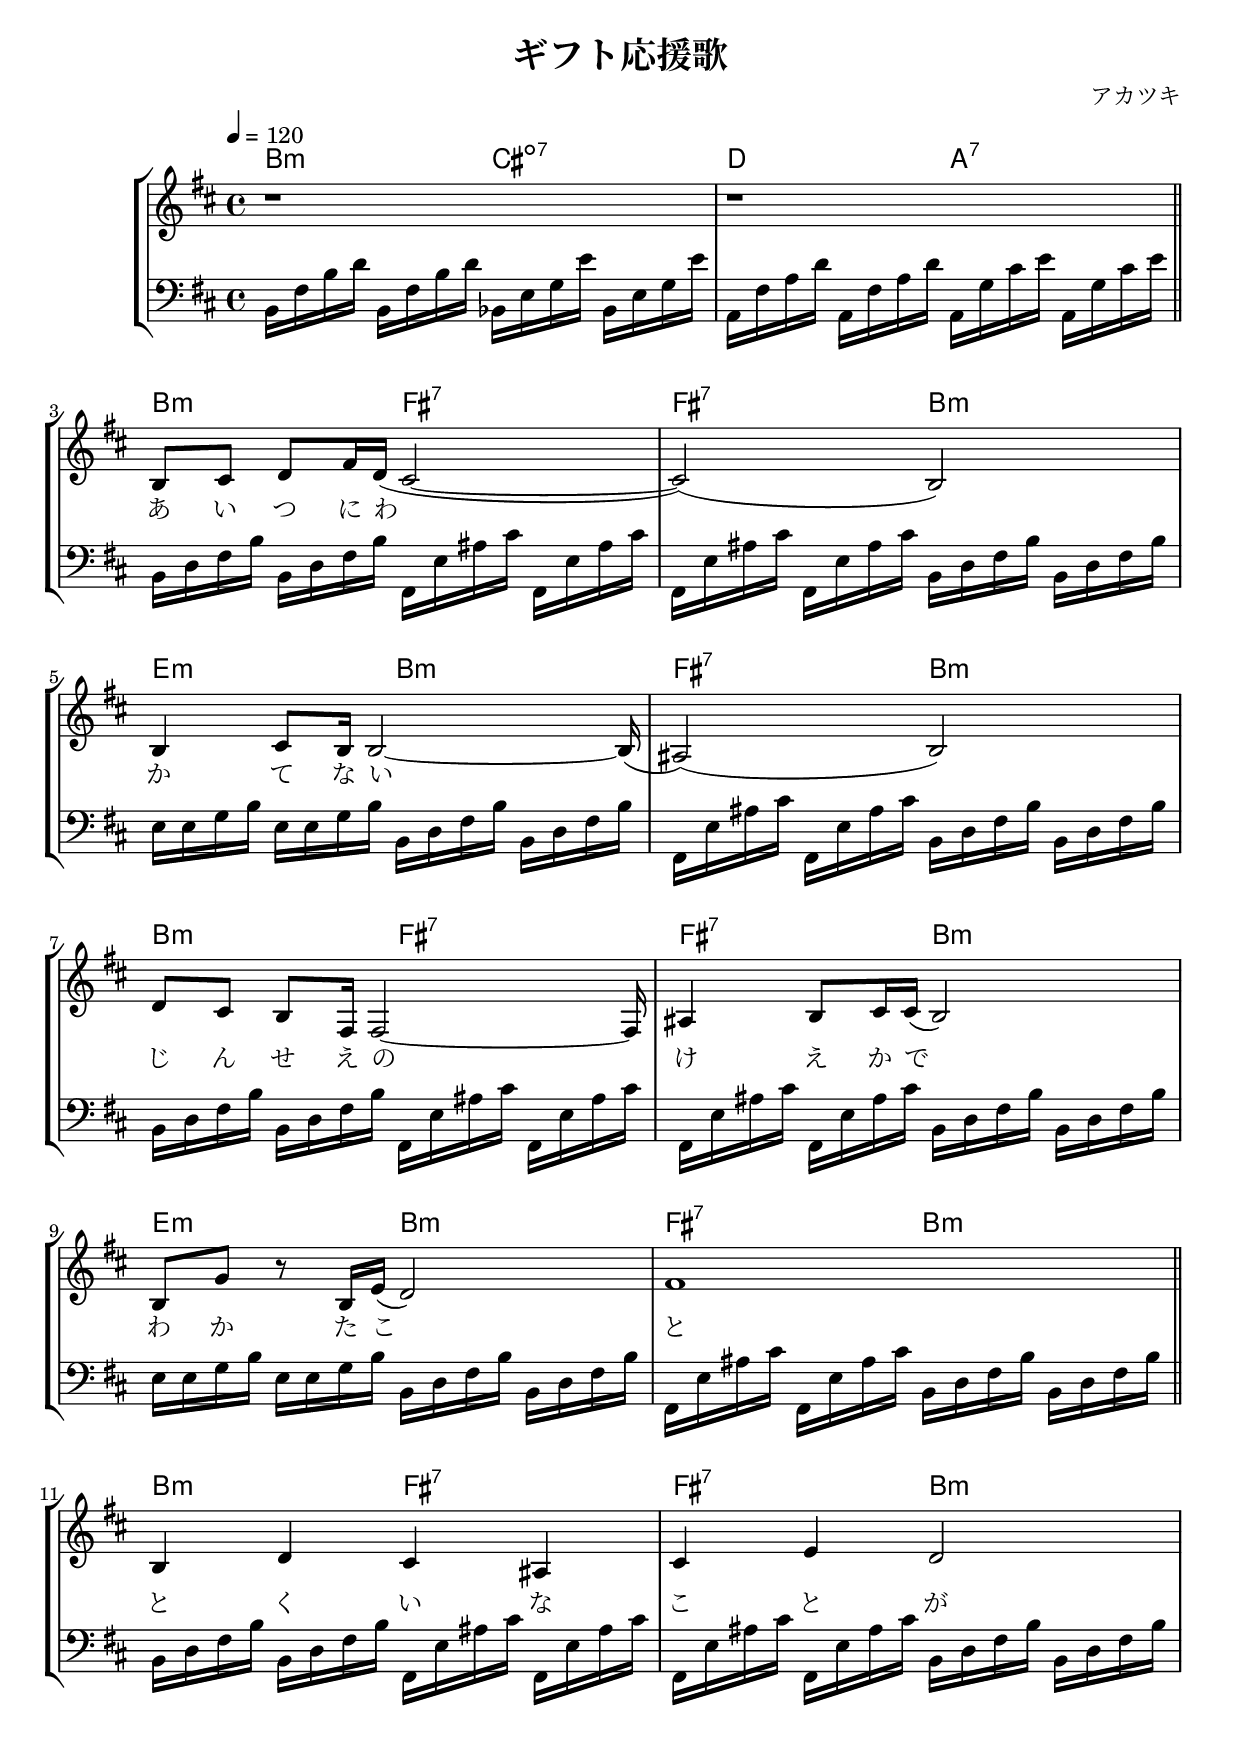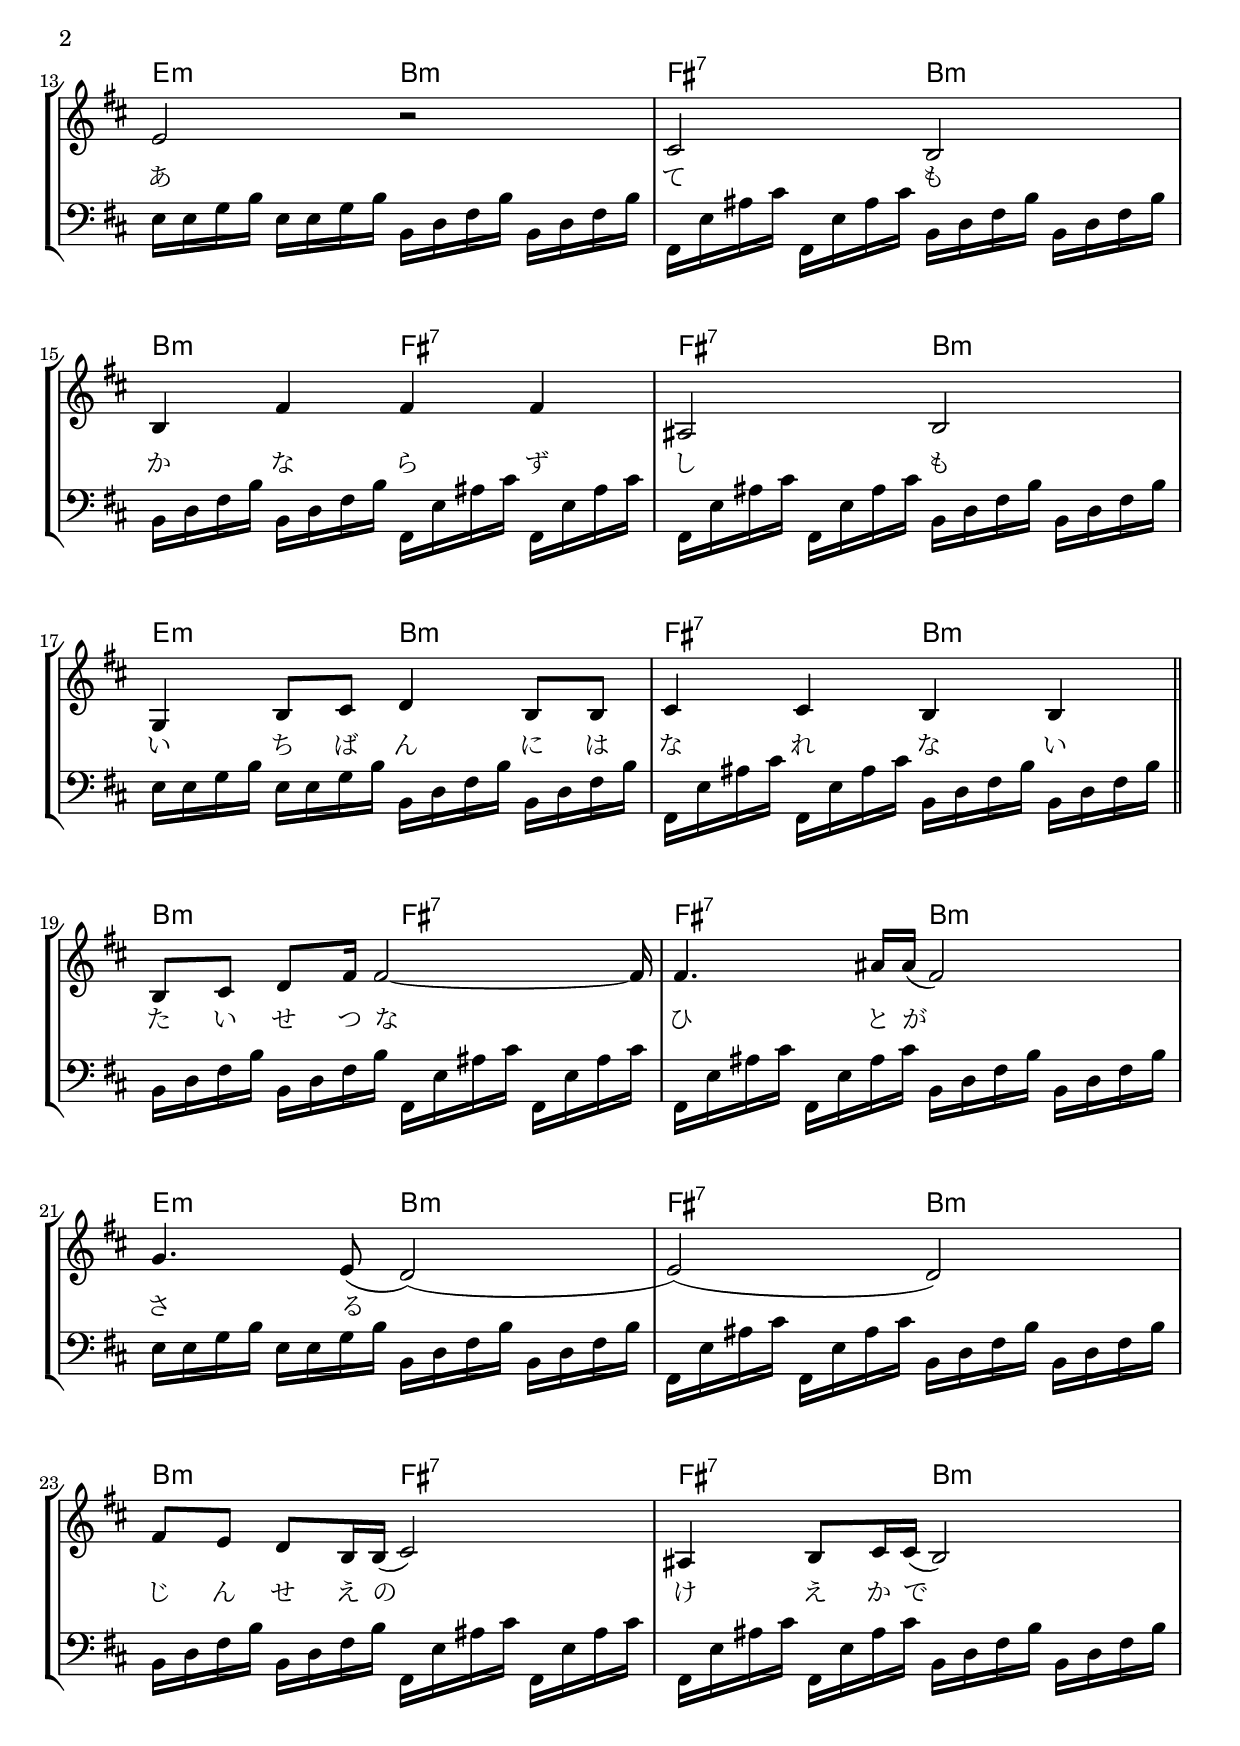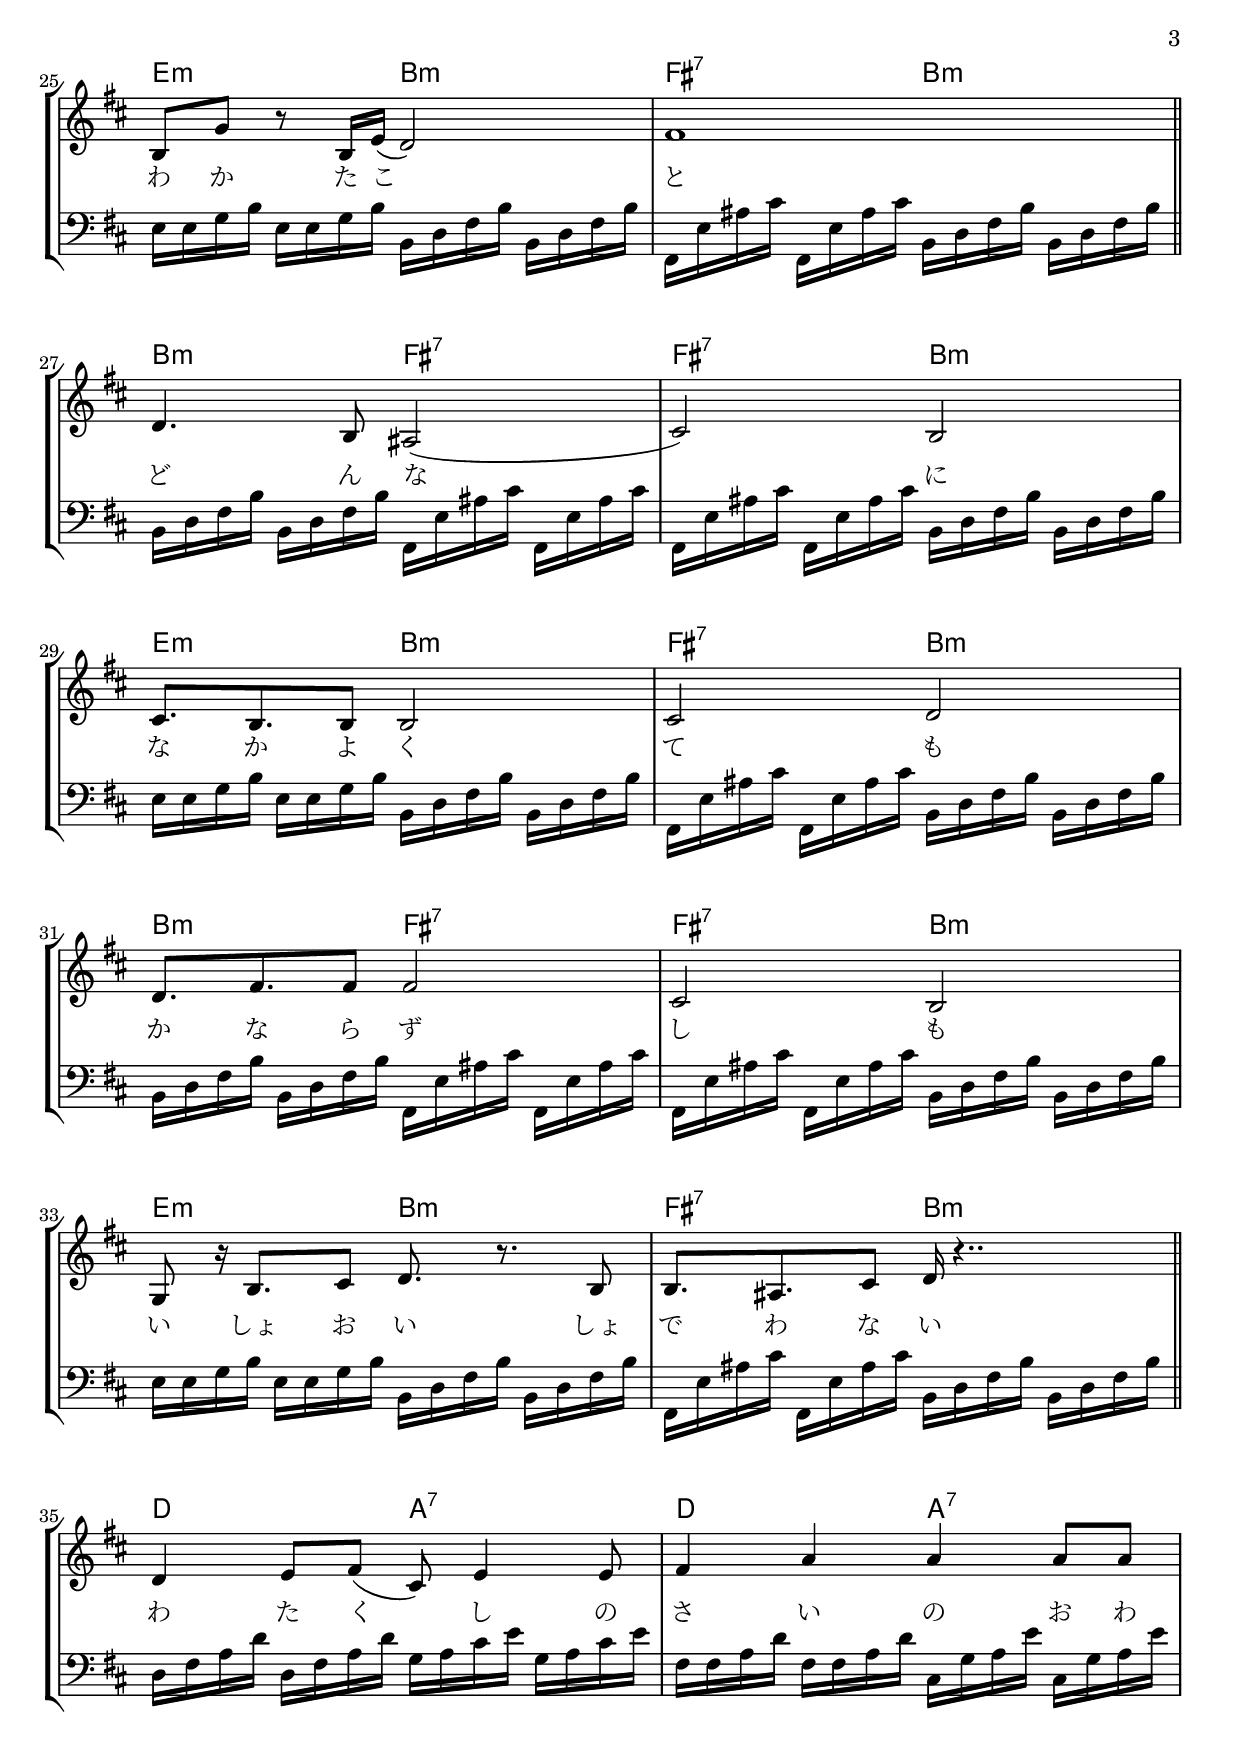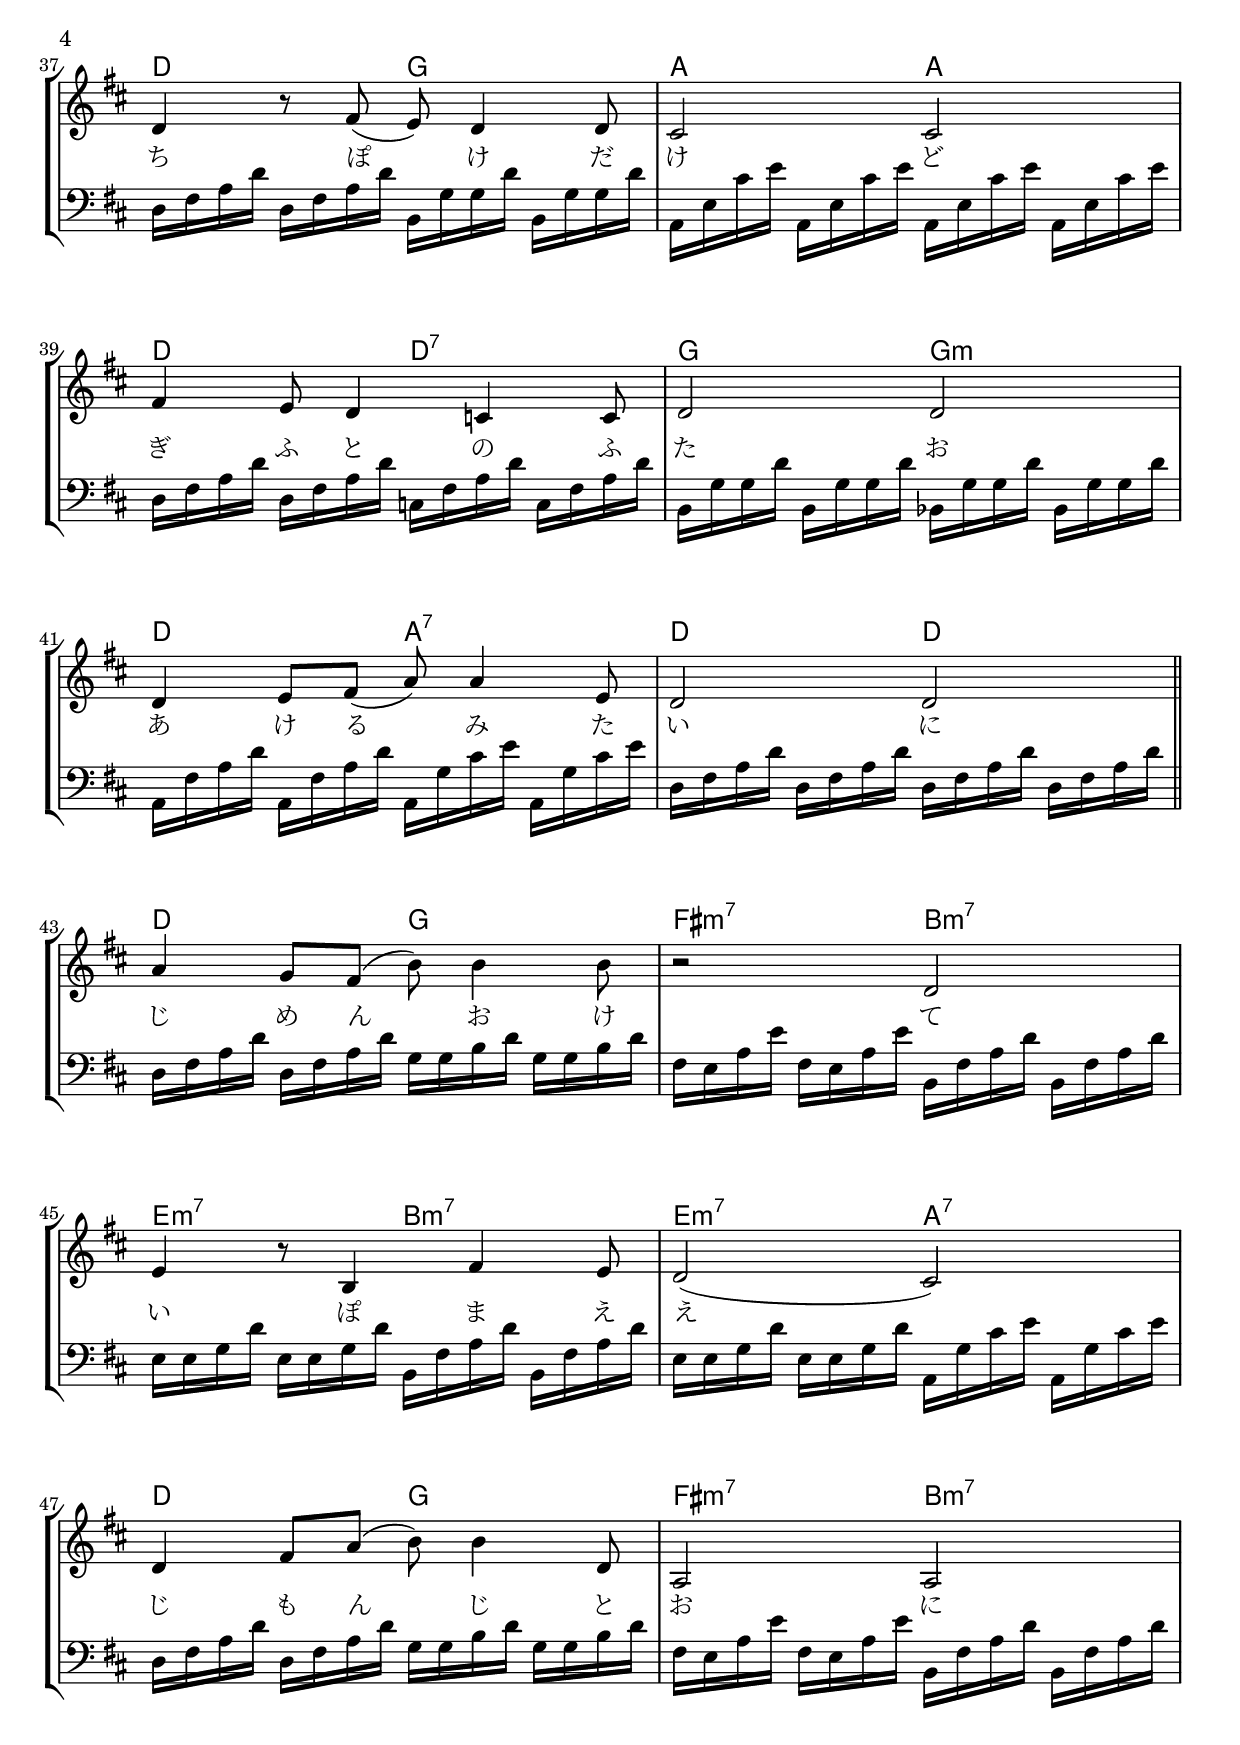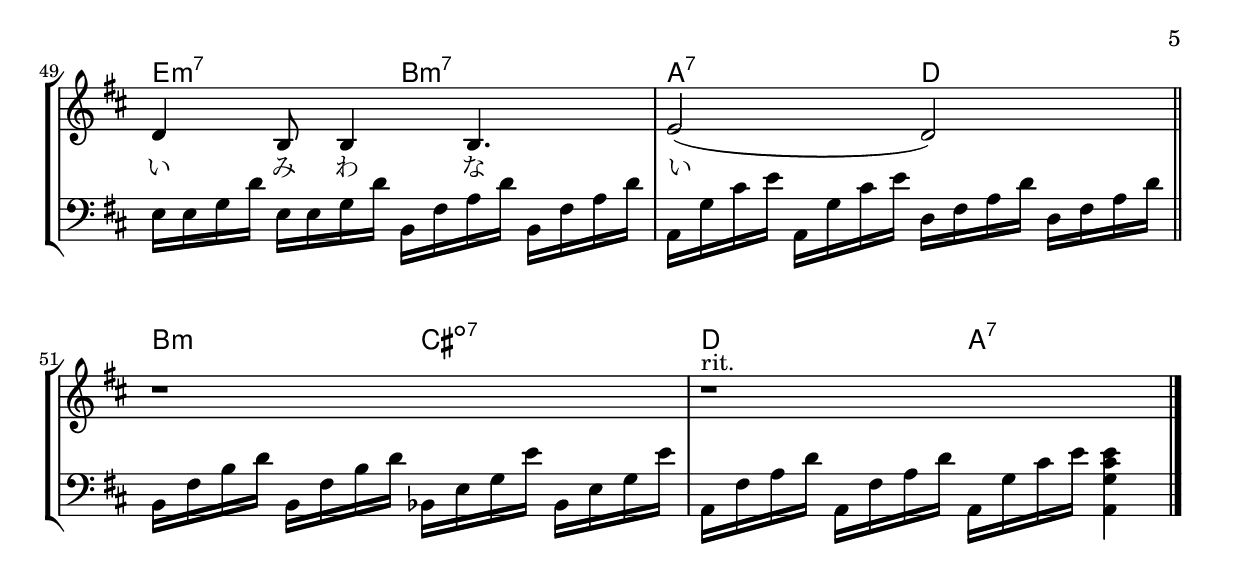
\version "2.12.1"

\header {
	title = \markup {ギフト応援歌}
	composer = \markup \center-column {アカツキ}
}

harmony = \chordmode {
	b2:m cis:dim7 d a:7 

	b:m fis:7 fis:7 b:m e:m b:m fis:7 b:m b:m fis:7 fis:7 b:m e:m b:m fis:7 b:m 

	b:m fis:7 fis:7 b:m e:m b:m fis:7 b:m b:m fis:7 fis:7 b:m e:m b:m fis:7 b:m 

	b:m fis:7 fis:7 b:m e:m b:m fis:7 b:m b:m fis:7 fis:7 b:m e:m b:m fis:7 b:m 

	b:m fis:7 fis:7 b:m e:m b:m fis:7 b:m b:m fis:7 fis:7 b:m e:m b:m fis:7 b:m 

	d a:7 d a:7 d g a a d d:7 g g:m d a:7 d d 

	d g fis:min7 b:min7 e:min7 b:min7 e:min7 a:7 d g fis:min7 b:min7 e:min7 b:min7 a:7 d 

	b:m cis:dim7 d a:7 
}

melody = {
	\key d \major
	\tempo 4 = 120
	r1 | r1   
	\set Staff.midiInstrument = #"mmi0.34"
	 b8  cis'8  d'8  fis'16  d'16  (cis'2~ 
	cis'2)  (b2) 
	b4  cis'8  b16  b2~b16 
	(ais2)  (b2) 
	d'8  cis'8  b8  fis16  fis2~fis16 
	ais4  b8  cis'16  cis'16  (b2) 
	b8  g'8  r8  b16  e'16  (d'2) 
	fis'1
	\set Staff.midiInstrument = #"mmi0.34"
	 b4  d'4  cis'4  ais4 
	cis'4  e'4  d'2 
	e'2  r2 
	cis'2  b2 
	b4  fis'4  fis'4  fis'4 
	ais2  b2 
	g4  b8  cis'8  d'4  b8  b8 
	cis'4  cis'4  b4  b4
	\set Staff.midiInstrument = #"mmi0.34"
	 b8  cis'8  d'8  fis'16  fis'2~fis'16 
	fis'4.  ais'16  ais'16  (fis'2) 
	g'4.  e'8  (d'2) 
	(e'2)  (d'2) 
	fis'8  e'8  d'8  b16  b16  (cis'2) 
	ais4  b8  cis'16  cis'16  (b2) 
	b8  g'8  r8  b16  e'16  (d'2) 
	fis'1
	\set Staff.midiInstrument = #"mmi0.34"
	 d'4.  b8  ais2 
	(cis'2)  b2 
	cis'8.  b8.  b8  b2 
	cis'2  d'2 
	d'8.  fis'8.  fis'8  fis'2 
	cis'2  b2 
	g8  r16  b8.  cis'8  d'8.  r8.  b8 
	b8.  ais8.  cis'8  d'16  	r4.. 	\set Staff.midiInstrument = #"mmi0.34"
	 d'4  e'8  fis'8  (cis'8)  e'4  e'8 
	fis'4  a'4  a'4  a'8  a'8 
	d'4  r8  fis'8  (e'8)  d'4  d'8 
	cis'2  cis'2 
	fis'4  e'8  d'4  c'4  c'8 
	d'2  d'2 
	d'4  e'8  fis'8  (a'8)  a'4  e'8 
	d'2  d'2
	\set Staff.midiInstrument = #"mmi0.34"
	 a'4  g'8  fis'8  (b'8)  b'4  b'8 
	r2  d'2 
	e'4  r8  b4  fis'4  e'8 
	d'2  (cis'2) 
	d'4  fis'8  a'8  (b'8)  b'4  d'8 
	a2  a2 
	d'4  b8  b4  b4. 
	e'2  (d'2)
	r1 | r1^"rit." \bar "|."
}

words = \lyricmode {
	
	あ  い  つ  に  わ  か  て  な  い  じ  ん  せ  え  の  け  え  か  で  わ  か  た  こ  と  
	と  く  い  な  こ  と  が  あ  て  も  か  な  ら  ず  し  も  い  ち  ば  ん  に  は  な  れ  な  い  
	た  い  せ  つ  な  ひ  と  が  さ  る  じ  ん  せ  え  の  け  え  か  で  わ  か  た  こ  と  
	ど  ん  な  に  な  か  よ  く  て  も  か  な  ら  ず  し  も  い  しょ  お  い  しょ  で  わ  な  い  
	わ  た  く  し  の  さ  い  の  お  わ  ち  ぽ  け  だ  け  ど  ぎ  ふ  と  の  ふ  た  お  あ  け  る  み  た  い  に  
	じ  め  ん  お  け  て  い  ぽ  ま  え  え  じ  も  ん  じ  と  お  に  い  み  わ  な  い  
	
}

tempochange = {
	\tempo 4 = 120
	r1 | r1 \bar "||"
	\tempo 4 = 120
	r1 | r1 | r1 | r1 | r1 | r1 | r1 | r1 \bar "||"
	\tempo 4 = 120
	r1 | r1 | r1 | r1 | r1 | r1 | r1 | r1 \bar "||"
	\tempo 4 = 120
	r1 | r1 | r1 | r1 | r1 | r1 | r1 | r1 \bar "||"
	\tempo 4 = 120
	r1 | r1 | r1 | r1 | r1 | r1 | r1 | r1 \bar "||"
	\tempo 4 = 120
	r1 | r1 | r1 | r1 | r1 | r1 | r1 | r1 \bar "||"
	\tempo 4 = 120
	r1 | r1 | r1 | r1 | r1 | r1 | r1 | r1 \bar "||"
	\tempo 4 = 120
	r1 | \tempo 4 = 90 r2 \tempo 4 = 80 r2 \bar "|."
}

mainacc = {
	\clef bass
	\set Staff.midiInstrument = #"Bagpipe"
	\key d \major
	\tempo 4 = 120
	b,16 fis b d' b, fis b d'
	bes,16 e g e' bes, e g e'
	a,16 fis a d' a, fis a d'
	a,16 g cis' e' a, g cis' e'
	\bar "||"

	\set Staff.midiInstrument = #"Bagpipe"
	b,16 d fis b b, d fis b
	fis,16 e ais cis' fis, e ais cis'
	fis,16 e ais cis' fis, e ais cis'
	b,16 d fis b b, d fis b
	e16 e g b e e g b
	b,16 d fis b b, d fis b
	fis,16 e ais cis' fis, e ais cis'
	b,16 d fis b b, d fis b
	b,16 d fis b b, d fis b
	fis,16 e ais cis' fis, e ais cis'
	fis,16 e ais cis' fis, e ais cis'
	b,16 d fis b b, d fis b
	e16 e g b e e g b
	b,16 d fis b b, d fis b
	fis,16 e ais cis' fis, e ais cis'
	b,16 d fis b b, d fis b
	\bar "||"

	\set Staff.midiInstrument = #"Bagpipe"
	b,16 d fis b b, d fis b
	fis,16 e ais cis' fis, e ais cis'
	fis,16 e ais cis' fis, e ais cis'
	b,16 d fis b b, d fis b
	e16 e g b e e g b
	b,16 d fis b b, d fis b
	fis,16 e ais cis' fis, e ais cis'
	b,16 d fis b b, d fis b
	b,16 d fis b b, d fis b
	fis,16 e ais cis' fis, e ais cis'
	fis,16 e ais cis' fis, e ais cis'
	b,16 d fis b b, d fis b
	e16 e g b e e g b
	b,16 d fis b b, d fis b
	fis,16 e ais cis' fis, e ais cis'
	b,16 d fis b b, d fis b
	\bar "||"

	\set Staff.midiInstrument = #"Bagpipe"
	b,16 d fis b b, d fis b
	fis,16 e ais cis' fis, e ais cis'
	fis,16 e ais cis' fis, e ais cis'
	b,16 d fis b b, d fis b
	e16 e g b e e g b
	b,16 d fis b b, d fis b
	fis,16 e ais cis' fis, e ais cis'
	b,16 d fis b b, d fis b
	b,16 d fis b b, d fis b
	fis,16 e ais cis' fis, e ais cis'
	fis,16 e ais cis' fis, e ais cis'
	b,16 d fis b b, d fis b
	e16 e g b e e g b
	b,16 d fis b b, d fis b
	fis,16 e ais cis' fis, e ais cis'
	b,16 d fis b b, d fis b
	\bar "||"

	\set Staff.midiInstrument = #"Bagpipe"
	b,16 d fis b b, d fis b
	fis,16 e ais cis' fis, e ais cis'
	fis,16 e ais cis' fis, e ais cis'
	b,16 d fis b b, d fis b
	e16 e g b e e g b
	b,16 d fis b b, d fis b
	fis,16 e ais cis' fis, e ais cis'
	b,16 d fis b b, d fis b
	b,16 d fis b b, d fis b
	fis,16 e ais cis' fis, e ais cis'
	fis,16 e ais cis' fis, e ais cis'
	b,16 d fis b b, d fis b
	e16 e g b e e g b
	b,16 d fis b b, d fis b
	fis,16 e ais cis' fis, e ais cis'
	b,16 d fis b b, d fis b
	\bar "||"

	\set Staff.midiInstrument = #"Bagpipe"
	d16 fis a d' d fis a d'
	g16 a cis' e' g a cis' e'
	fis16 fis a d' fis fis a d'
	cis16 g a e' cis g a e'
	d16 fis a d' d fis a d'
	b,16 g g d' b, g g d'
	a,16 e cis' e' a, e cis' e'
	a,16 e cis' e' a, e cis' e'
	d16 fis a d' d fis a d'
	c16 fis a d' c fis a d'
	b,16 g g d' b, g g d'
	bes,16 g g d' bes, g g d'
	a,16 fis a d' a, fis a d'
	a,16 g cis' e' a, g cis' e'
	d16 fis a d' d fis a d'
	d16 fis a d' d fis a d'
	\bar "||"

	\set Staff.midiInstrument = #"Bagpipe"
	d16 fis a d' d fis a d'
	g16 g b d' g g b d'
	fis16 e a e' fis e a e'
	b,16 fis a d' b, fis a d'
	e16 e g d' e e g d'
	b,16 fis a d' b, fis a d'
	e16 e g d' e e g d'
	a,16 g cis' e' a, g cis' e'
	d16 fis a d' d fis a d'
	g16 g b d' g g b d'
	fis16 e a e' fis e a e'
	b,16 fis a d' b, fis a d'
	e16 e g d' e e g d'
	b,16 fis a d' b, fis a d'
	a,16 g cis' e' a, g cis' e'
	d16 fis a d' d fis a d'
	\bar "||"

	\set Staff.midiInstrument = #"Bagpipe"
	b,16 fis b d' b, fis b d'
	bes,16 e g e' bes, e g e'
	a,16 fis a d' a, fis a d'
	a,16 g cis' e' <a, g cis' e'>4
	\bar "|."
}

subacc = {
	\clef bass
	\set Staff.midiInstrument = #"String Ensemble 1"
	\key d \major
	\tempo 4 = 120
	b,4 <fis b d'>4
	bes,4 <e g e'>4
	a,4 <fis a d'>4
	a,4 <g cis' e'>4
	\bar "||"

	\set Staff.midiInstrument = #"String Ensemble 1"
	b,4 <d fis b>4
	fis,4 <e ais cis'>4
	fis,4 <e ais cis'>4
	b,4 <d fis b>4
	e4 <e g b>4
	b,4 <d fis b>4
	fis,4 <e ais cis'>4
	b,4 <d fis b>4
	b,4 <d fis b>4
	fis,4 <e ais cis'>4
	fis,4 <e ais cis'>4
	b,4 <d fis b>4
	e4 <e g b>4
	b,4 <d fis b>4
	fis,4 <e ais cis'>4
	b,4 <d fis b>4
	\bar "||"

	\set Staff.midiInstrument = #"String Ensemble 1"
	b,4 <d fis b>4
	fis,4 <e ais cis'>4
	fis,4 <e ais cis'>4
	b,4 <d fis b>4
	e4 <e g b>4
	b,4 <d fis b>4
	fis,4 <e ais cis'>4
	b,4 <d fis b>4
	b,4 <d fis b>4
	fis,4 <e ais cis'>4
	fis,4 <e ais cis'>4
	b,4 <d fis b>4
	e4 <e g b>4
	b,4 <d fis b>4
	fis,4 <e ais cis'>4
	b,4 <d fis b>4
	\bar "||"

	\set Staff.midiInstrument = #"String Ensemble 1"
	b,4 <d fis b>4
	fis,4 <e ais cis'>4
	fis,4 <e ais cis'>4
	b,4 <d fis b>4
	e4 <e g b>4
	b,4 <d fis b>4
	fis,4 <e ais cis'>4
	b,4 <d fis b>4
	b,4 <d fis b>4
	fis,4 <e ais cis'>4
	fis,4 <e ais cis'>4
	b,4 <d fis b>4
	e4 <e g b>4
	b,4 <d fis b>4
	fis,4 <e ais cis'>4
	b,4 <d fis b>4
	\bar "||"

	\set Staff.midiInstrument = #"String Ensemble 1"
	b,4 <d fis b>4
	fis,4 <e ais cis'>4
	fis,4 <e ais cis'>4
	b,4 <d fis b>4
	e4 <e g b>4
	b,4 <d fis b>4
	fis,4 <e ais cis'>4
	b,4 <d fis b>4
	b,4 <d fis b>4
	fis,4 <e ais cis'>4
	fis,4 <e ais cis'>4
	b,4 <d fis b>4
	e4 <e g b>4
	b,4 <d fis b>4
	fis,4 <e ais cis'>4
	b,4 <d fis b>4
	\bar "||"

	\set Staff.midiInstrument = #"String Ensemble 1"
	d4 <fis a d'>4
	g4 <a cis' e'>4
	fis4 <fis a d'>4
	cis4 <g a e'>4
	d4 <fis a d'>4
	b,4 <g g d'>4
	a,4 <e cis' e'>4
	a,4 <e cis' e'>4
	d4 <fis a d'>4
	c4 <fis a d'>4
	b,4 <g g d'>4
	bes,4 <g g d'>4
	a,4 <fis a d'>4
	a,4 <g cis' e'>4
	d4 <fis a d'>4
	d4 <fis a d'>4
	\bar "||"

	\set Staff.midiInstrument = #"String Ensemble 1"
	d4 <fis a d'>4
	g4 <g b d'>4
	fis4 <e a e'>4
	b,4 <fis a d'>4
	e4 <e g d'>4
	b,4 <fis a d'>4
	e4 <e g d'>4
	a,4 <g cis' e'>4
	d4 <fis a d'>4
	g4 <g b d'>4
	fis4 <e a e'>4
	b,4 <fis a d'>4
	e4 <e g d'>4
	b,4 <fis a d'>4
	a,4 <g cis' e'>4
	d4 <fis a d'>4
	\bar "||"

	\set Staff.midiInstrument = #"String Ensemble 1"
	b,4 <fis b d'>4
	bes,4 <e g e'>4
	a,4 <fis a d'>4
	<a, g cis' e'>2
	\bar "|."
}

percA = {
	\drummode {
	r4 hh4 hh4 hh4  |r1  \bar "||"
	r4 hh4 hh4 hh4  |hh4 hh4 hh4 hh4  |hh4 hh4 hh4 hh4  |hh4 hh4 hh4 hh4  |r4 hh4 hh4 hh4  |hh4 hh4 hh4 hh4  |hh4 hh4 hh4 hh4  |r1  \bar "||"
	r4 hh4 hh4 hh4  |hh4 hh4 hh4 hh4  |hh4 hh4 hh4 hh4  |hh4 hh4 hh4 hh4  |r4 hh4 hh4 hh4  |hh4 hh4 hh4 hh4  |hh4 hh4 hh4 hh4  |r1  \bar "||"
	r4 hh4 hh4 hh4  |hh4 hh4 hh4 hh4  |hh4 hh4 hh4 hh4  |hh4 hh4 hh4 hh4  |r4 hh4 hh4 hh4  |hh4 hh4 hh4 hh4  |hh4 hh4 hh4 hh4  |r1  \bar "||"
	r4 hh4 hh4 hh4  |hh4 hh4 hh4 hh4  |hh4 hh4 hh4 hh4  |hh4 hh4 hh4 hh4  |r4 hh4 hh4 hh4  |hh4 hh4 hh4 hh4  |hh4 hh4 hh4 hh4  |r1  \bar "||"
	r4 hh4 hh4 hh4  |hh4 hh4 hh4 hh4  |hh4 hh4 hh4 hh4  |hh4 hh4 hh4 hh4  |r4 hh4 hh4 hh4  |hh4 hh4 hh4 hh4  |hh4 hh4 hh4 hh4  |r1  \bar "||"
	r4 hh4 hh4 hh4  |hh4 hh4 hh4 hh4  |hh4 hh4 hh4 hh4  |hh4 hh4 hh4 hh4  |r4 hh4 hh4 hh4  |hh4 hh4 hh4 hh4  |hh4 hh4 hh4 hh4  |r1  \bar "||"
	r4 hh4 hh4 hh4  |r1  \bar "|."
	}
}

percB = {
	\drummode {
	r4 sn8 sn4. sn4  |sn16 sn16 sn16 sn16 sn16 sn16 sn16 sn16 sn16 sn16 sn16 sn16 sn16 sn16 sn16 sn16  \bar "||"
	r4 sn8 sn4. sn4  |r4 sn8 sn4. sn4  |r4 sn8 sn4. sn4  |r4 sn8 sn4. sn4  |r4 sn8 sn4. sn4  |r4 sn8 sn4. sn4  |r4 sn8 sn4. sn4  |sn16 sn16 sn16 sn16 sn16 sn16 sn16 sn16 sn16 sn16 sn16 sn16 sn16 sn16 sn16 sn16  \bar "||"
	r4 sn8 sn4. sn4  |r4 sn8 sn4. sn4  |r4 sn8 sn4. sn4  |r4 sn8 sn4. sn4  |r4 sn8 sn4. sn4  |r4 sn8 sn4. sn4  |r4 sn8 sn4. sn4  |sn16 sn16 sn16 sn16 sn16 sn16 sn16 sn16 sn16 sn16 sn16 sn16 sn16 sn16 sn16 sn16  \bar "||"
	r4 sn8 sn4. sn4  |r4 sn8 sn4. sn4  |r4 sn8 sn4. sn4  |r4 sn8 sn4. sn4  |r4 sn8 sn4. sn4  |r4 sn8 sn4. sn4  |r4 sn8 sn4. sn4  |sn16 sn16 sn16 sn16 sn16 sn16 sn16 sn16 sn16 sn16 sn16 sn16 sn16 sn16 sn16 sn16  \bar "||"
	r4 sn8 sn4. sn4  |r4 sn8 sn4. sn4  |r4 sn8 sn4. sn4  |r4 sn8 sn4. sn4  |r4 sn8 sn4. sn4  |r4 sn8 sn4. sn4  |r4 sn8 sn4. sn4  |sn16 sn16 sn16 sn16 sn16 sn16 sn16 sn16 sn16 sn16 sn16 sn16 sn16 sn16 sn16 sn16  \bar "||"
	r4 sn8 sn4. sn4  |r4 sn8 sn4. sn4  |r4 sn8 sn4. sn4  |r4 sn8 sn4. sn4  |r4 sn8 sn4. sn4  |r4 sn8 sn4. sn4  |r4 sn8 sn4. sn4  |sn16 sn16 sn16 sn16 sn16 sn16 sn16 sn16 sn16 sn16 sn16 sn16 sn16 sn16 sn16 sn16  \bar "||"
	r4 sn8 sn4. sn4  |r4 sn8 sn4. sn4  |r4 sn8 sn4. sn4  |r4 sn8 sn4. sn4  |r4 sn8 sn4. sn4  |r4 sn8 sn4. sn4  |r4 sn8 sn4. sn4  |sn16 sn16 sn16 sn16 sn16 sn16 sn16 sn16 sn16 sn16 sn16 sn16 sn16 sn16 sn16 sn16  \bar "||"
	r4 sn8 sn4. sn4  |sn16 sn16 sn16 sn16 sn16 sn16 sn16 sn16 sn16 sn16 sn16 sn16 sn16 sn16 sn16 sn16  \bar "|."
	}
}

percC = {
	\drummode {
	bd4 bd4 bd4 bd4  |bd4 bd4 bd8 bd8 bd8 bd8  \bar "||"
	bd4 bd4 bd4 bd4  |bd4 bd4 bd4 bd8 bd8  |bd4 bd4 bd4 bd4  |bd4 bd4 bd4 bd8 bd8  |bd4 bd4 bd4 bd4  |bd4 bd4 bd4 bd8 bd8  |bd4 bd4 bd4 bd4  |bd4 bd4 bd8 bd8 bd8 bd8  \bar "||"
	bd4 bd4 bd4 bd4  |bd4 bd4 bd4 bd8 bd8  |bd4 bd4 bd4 bd4  |bd4 bd4 bd4 bd8 bd8  |bd4 bd4 bd4 bd4  |bd4 bd4 bd4 bd8 bd8  |bd4 bd4 bd4 bd4  |bd4 bd4 bd8 bd8 bd8 bd8  \bar "||"
	bd4 bd4 bd4 bd4  |bd4 bd4 bd4 bd8 bd8  |bd4 bd4 bd4 bd4  |bd4 bd4 bd4 bd8 bd8  |bd4 bd4 bd4 bd4  |bd4 bd4 bd4 bd8 bd8  |bd4 bd4 bd4 bd4  |bd4 bd4 bd8 bd8 bd8 bd8  \bar "||"
	bd4 bd4 bd4 bd4  |bd4 bd4 bd4 bd8 bd8  |bd4 bd4 bd4 bd4  |bd4 bd4 bd4 bd8 bd8  |bd4 bd4 bd4 bd4  |bd4 bd4 bd4 bd8 bd8  |bd4 bd4 bd4 bd4  |bd4 bd4 bd8 bd8 bd8 bd8  \bar "||"
	bd4 bd4 bd4 bd4  |bd4 bd4 bd4 bd8 bd8  |bd4 bd4 bd4 bd4  |bd4 bd4 bd4 bd8 bd8  |bd4 bd4 bd4 bd4  |bd4 bd4 bd4 bd8 bd8  |bd4 bd4 bd4 bd4  |bd4 bd4 bd8 bd8 bd8 bd8  \bar "||"
	bd4 bd4 bd4 bd4  |bd4 bd4 bd4 bd8 bd8  |bd4 bd4 bd4 bd4  |bd4 bd4 bd4 bd8 bd8  |bd4 bd4 bd4 bd4  |bd4 bd4 bd4 bd8 bd8  |bd4 bd4 bd4 bd4  |bd4 bd4 bd8 bd8 bd8 bd8  \bar "||"
	bd4 bd4 bd4 bd4  |bd4 bd4 bd8 bd8 bd8 bd8  \bar "|."
	}
}

percD = {
	\drummode {
	r8 hhp4 hhp4 hhp4 hhp8  |r8 hhp4 hhp4 hhp4 hhp8  \bar "||"
	r8 hhp4 hhp4 hhp4 hhp8  |r8 hhp4 hhp4 hhp4 hhp8  |r8 hhp4 hhp4 hhp4 hhp8  |r8 hhp4 hhp4 hhp4 hhp8  |r8 hhp4 hhp4 hhp4 hhp8  |r8 hhp4 hhp4 hhp4 hhp8  |r8 hhp4 hhp4 hhp4 hhp8  |r8 hhp4 hhp4 hhp4 hhp8  \bar "||"
	r8 hhp4 hhp4 hhp4 hhp8  |r8 hhp4 hhp4 hhp4 hhp8  |r8 hhp4 hhp4 hhp4 hhp8  |r8 hhp4 hhp4 hhp4 hhp8  |r8 hhp4 hhp4 hhp4 hhp8  |r8 hhp4 hhp4 hhp4 hhp8  |r8 hhp4 hhp4 hhp4 hhp8  |r8 hhp4 hhp4 hhp4 hhp8  \bar "||"
	r8 hhp4 hhp4 hhp4 hhp8  |r8 hhp4 hhp4 hhp4 hhp8  |r8 hhp4 hhp4 hhp4 hhp8  |r8 hhp4 hhp4 hhp4 hhp8  |r8 hhp4 hhp4 hhp4 hhp8  |r8 hhp4 hhp4 hhp4 hhp8  |r8 hhp4 hhp4 hhp4 hhp8  |r8 hhp4 hhp4 hhp4 hhp8  \bar "||"
	r8 hhp4 hhp4 hhp4 hhp8  |r8 hhp4 hhp4 hhp4 hhp8  |r8 hhp4 hhp4 hhp4 hhp8  |r8 hhp4 hhp4 hhp4 hhp8  |r8 hhp4 hhp4 hhp4 hhp8  |r8 hhp4 hhp4 hhp4 hhp8  |r8 hhp4 hhp4 hhp4 hhp8  |r8 hhp4 hhp4 hhp4 hhp8  \bar "||"
	r8 hhp4 hhp4 hhp4 hhp8  |r8 hhp4 hhp4 hhp4 hhp8  |r8 hhp4 hhp4 hhp4 hhp8  |r8 hhp4 hhp4 hhp4 hhp8  |r8 hhp4 hhp4 hhp4 hhp8  |r8 hhp4 hhp4 hhp4 hhp8  |r8 hhp4 hhp4 hhp4 hhp8  |r8 hhp4 hhp4 hhp4 hhp8  \bar "||"
	r8 hhp4 hhp4 hhp4 hhp8  |r8 hhp4 hhp4 hhp4 hhp8  |r8 hhp4 hhp4 hhp4 hhp8  |r8 hhp4 hhp4 hhp4 hhp8  |r8 hhp4 hhp4 hhp4 hhp8  |r8 hhp4 hhp4 hhp4 hhp8  |r8 hhp4 hhp4 hhp4 hhp8  |r8 hhp4 hhp4 hhp4 hhp8  \bar "||"
	r8 hhp4 hhp4 hhp4 hhp8  |r8 hhp4 hhp4 hhp4 hhp8  \bar "|."
	}
}

percE = {
	\drummode {
	cymc1  |r1 \bar "||"
	cymc1  |r1 |r1 |r1 |cymc1  |r1 |r1 |r1 \bar "||"
	cymc1  |r1 |r1 |r1 |cymc1  |r1 |r1 |r1 \bar "||"
	cymc1  |r1 |r1 |r1 |cymc1  |r1 |r1 |r1 \bar "||"
	cymc1  |r1 |r1 |r1 |cymc1  |r1 |r1 |r1 \bar "||"
	cymc1  |r1 |r1 |r1 |cymc1  |r1 |r1 |r1 \bar "||"
	cymc1  |r1 |r1 |r1 |cymc1  |r1 |r1 |r1 \bar "||"
	cymc1  |r1 \bar "|."
	}
}

\score {
	<<
		\new StaffGroup <<
			\new ChordNames {\harmony}
			\new Voice = "melody" {\melody}
			\new Lyrics \lyricsto "melody" \words
			\new Staff = "mainacc" {\mainacc}
		>>
	>>
	\layout { }
}
